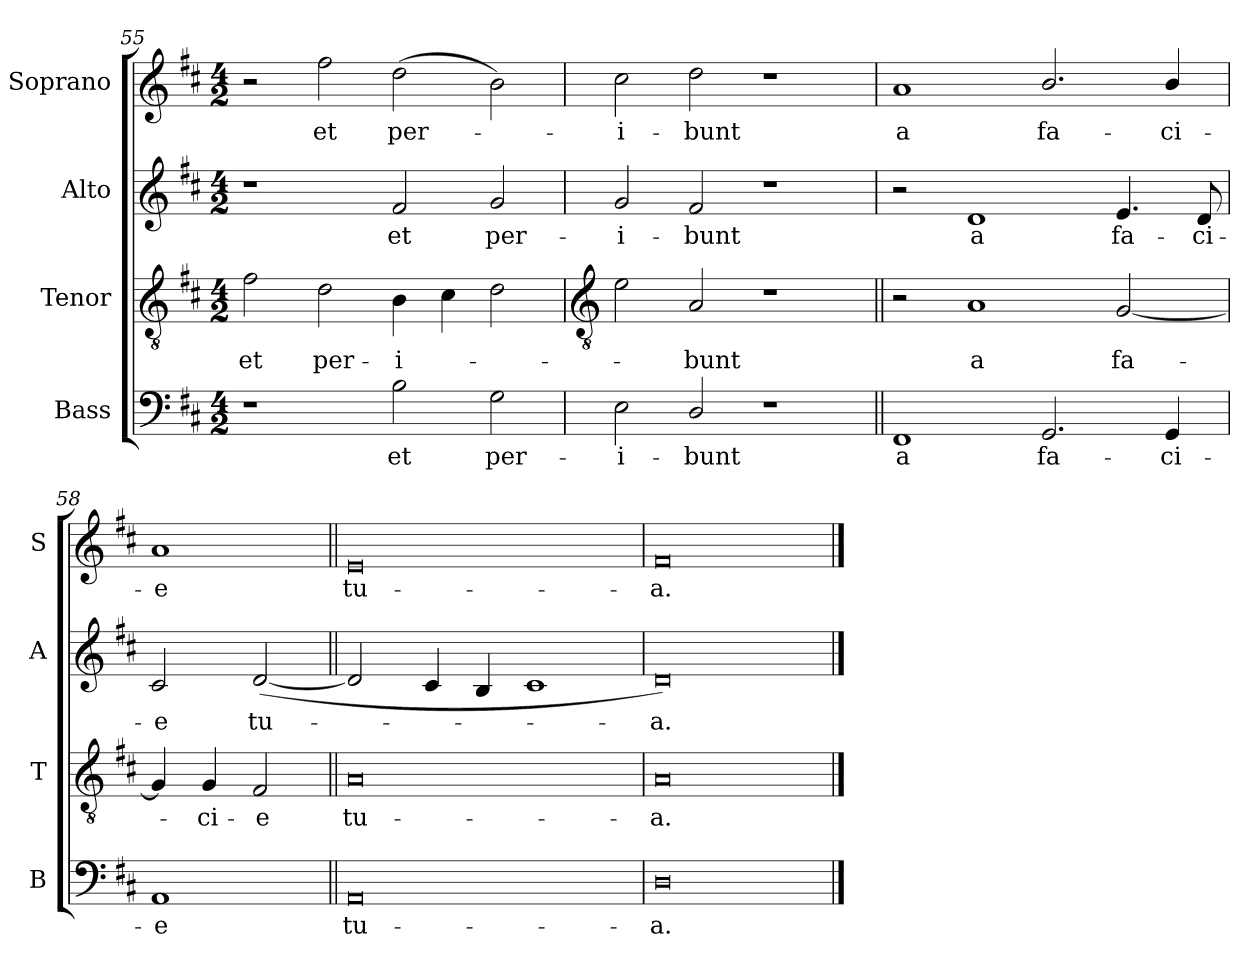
**kern	**text	**kern	**text	**kern	**text	**kern	**text
*part4	*part4	*part3	*part3	*part2	*part2	*part1	*part1
*staff4	*staff4	*staff3	*staff3	*staff2	*staff2	*staff1	*staff1
*I"Bass	*	*I"Tenor	*	*I"Alto	*	*I"Soprano	*
*I'B	*	*I'T	*	*I'A	*	*I'S	*
*clefF4	*	*clefGv2	*	*clefG2	*	*clefG2	*
*k[f#c#]	*	*k[f#c#]	*	*k[f#c#]	*	*k[f#c#]	*
*D:	*	*D:	*	*D:	*	*D:	*
*M4/2	*	*M4/2	*	*M4/2	*	*M4/2	*
=55	=55	=55	=55	=55	=55	=55	=55
!	!	!	!LO:LY:b	!	!	!	!
1r	.	2f#	et	1r	.	2r	.
!	!	!	!LO:LY:b	!	!	!	!LO:LY:b
.	.	2d	per-	.	.	2ff#	et
!	!LO:LY:b	!	!LO:LY:b	!	!LO:LY:b	!	!LO:LY:b
2B	et	4B	-i-	2f#	et	(>2dd	per-
.	.	4c#	.	.	.	.	.
!	!LO:LY:b	!	!	!	!LO:LY:b	!	!
2G	per-	2d	.	2g	per-	2b)	.
!!LO:LB:g=z
=56	=56	=56	=56	=56	=56	=56	=56
*	*	*clefGv2	*	*	*	*	*
!	!LO:LY:b	!	!	!	!LO:LY:b	!	!LO:LY:b
2E	-i-	2e	.	2g	-i-	2cc#	i-
!	!LO:LY:b	!	!LO:LY:b	!	!LO:LY:b	!	!LO:LY:b
2D/	-bunt	2A	bunt	2f#	-bunt	2dd	-bunt
1r	.	1r	.	1r	.	1r	.
=57||	=57	=57||	=57	=57	=57	=57	=57
!	!LO:LY:b	!	!	!	!	!	!LO:LY:b
1FF#	a	2r	.	2r	.	1a	a
!	!	!	!LO:LY:b	!	!LO:LY:b	!	!
.	.	1A	a	1d	a	.	.
!	!LO:LY:b	!	!	!	!	!	!LO:LY:b
2.GG	fa-	.	.	.	.	2.b/	fa-
!	!	!	!LO:LY:b	!	!LO:LY:b	!	!
.	.	[2G	fa-	4.e	fa-	.	.
!	!LO:LY:b	!	!	!	!	!	!LO:LY:b
4GG	-ci-	.	.	.	.	4b/	-ci-
!	!	!	!	!	!LO:LY:b	!	!
.	.	.	.	8d	-ci-	.	.
=58	=58	=58	=58	=58	=58	=58	=58
!	!LO:LY:b	!	!	!	!LO:LY:b	!	!LO:LY:b
1AA	-e	4G]	.	2c#	-e	1a	-e
!	!	!	!LO:LY:b	!	!	!	!
.	.	4G	ci-	.	.	.	.
!	!	!	!LO:LY:b	!	!LO:LY:b	!	!
.	.	2F#	-e	(<[2d	tu-	.	.
=59||	=59||	=59||	=59||	=59||	=59||	=59||	=59||
!	!LO:LY:b	!	!LO:LY:b	!	!	!	!LO:LY:b
0AA	tu-	0A	tu-	2d]	.	0e	tu-
.	.	.	.	4c#	.	.	.
.	.	.	.	4B	.	.	.
.	.	.	.	1c#	.	.	.
=60	=60	=60	=60	=60	=60	=60	=60
!	!LO:LY:b	!	!LO:LY:b	!	!LO:LY:b	!	!LO:LY:b
0D	-a.	0A	-a.	0d)	a.	0f#	-a.
==	==	==	==	==	==	==	==
*-	*-	*-	*-	*-	*-	*-	*-
